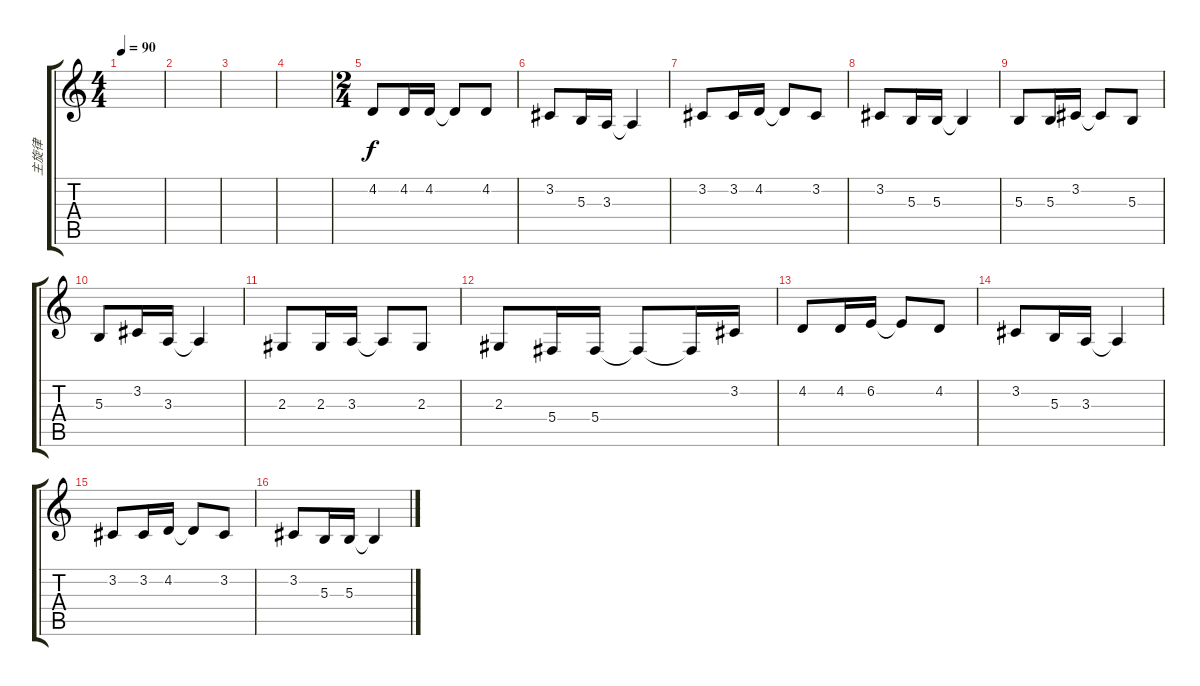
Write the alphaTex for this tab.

\track ("主旋律" "主旋律") {instrument panflute}
\staff {score tabs}
\tuning (Eb4 Bb3 Gb3 Db3 Ab2 Eb2) {hide}
\ts (4 4)
\tempo 90
\clef g2
\ks c
|
|
|
|
\ts (2 4)
4.2.8 4.2.16 4.2.16 4.2{t}.8 4.2.8 |
3.2.8 5.3.16 3.3.16 3.3{t}.4 |
3.2.8 3.2.16 4.2.16 4.2{t}.8 3.2.8 |
3.2.8 5.3.16 5.3.16 5.3{t}.4 |
5.3.8 5.3.16 3.2.16 3.2{t}.8 5.3.8 |
5.3.8 3.2.16 3.3.16 3.3{t}.4 |
2.3.8 2.3.16 3.3.16 3.3{t}.8 2.3.8 |
2.3.8 5.4.16 5.4.16 5.4{t}.8 5.4{t}.16 3.2.16 |
4.2.8 4.2.16 6.2.16 6.2{t}.8 4.2.8 |
3.2.8 5.3.16 3.3.16 3.3{t}.4 |
3.2.8 3.2.16 4.2.16 4.2{t}.8 3.2.8 |
3.2.8 5.3.16 5.3.16 5.3{t}.4
